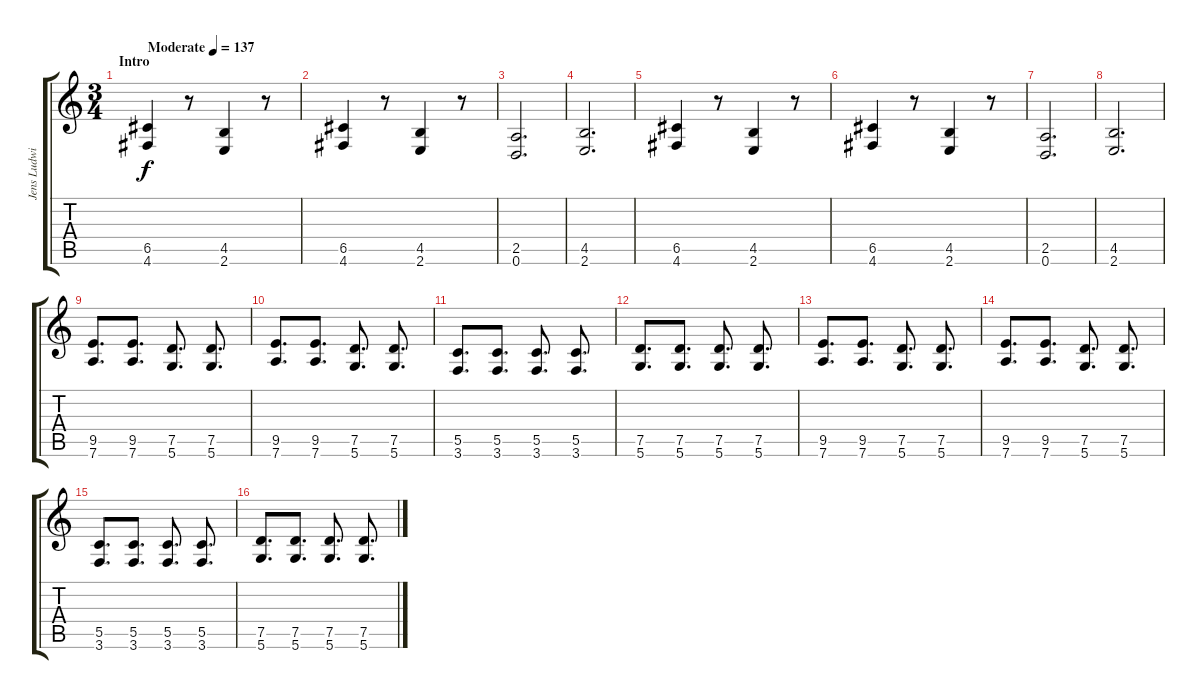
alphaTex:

\track ("Jens Ludwig - Lead guitar" "Jens Ludwi") {instrument distortionguitar}
\staff {score tabs}
\tuning (D4 A3 F3 C3 G2 D2) {hide}
\ts (3 4)
\section ("" "Intro")
\tempo (137 "Moderate")
\clef g2
\ks c
(6.5 4.6).4{dy f instrument distortionguitar} r.8 (4.5 2.6).4 r.8 |
(6.5 4.6).4 r.8 (4.5 2.6).4 r.8 |
(2.5 0.6).2{d} |
(4.5 2.6).2{d} |
(6.5 4.6).4 r.8 (4.5 2.6).4 r.8 |
(6.5 4.6).4 r.8 (4.5 2.6).4 r.8 |
(2.5 0.6).2{d} |
(4.5 2.6).2{d} |
(9.5 7.6).8{d} (9.5 7.6).8{d} (7.5 5.6).8{d} (7.5 5.6).8{d} |
(9.5 7.6).8{d} (9.5 7.6).8{d} (7.5 5.6).8{d} (7.5 5.6).8{d} |
(5.5 3.6).8{d} (5.5 3.6).8{d} (5.5 3.6).8{d} (5.5 3.6).8{d} |
(7.5 5.6).8{d} (7.5 5.6).8{d} (7.5 5.6).8{d} (7.5 5.6).8{d} |
(9.5 7.6).8{d} (9.5 7.6).8{d} (7.5 5.6).8{d} (7.5 5.6).8{d} |
(9.5 7.6).8{d} (9.5 7.6).8{d} (7.5 5.6).8{d} (7.5 5.6).8{d} |
(5.5 3.6).8{d} (5.5 3.6).8{d} (5.5 3.6).8{d} (5.5 3.6).8{d} |
(7.5 5.6).8{d} (7.5 5.6).8{d} (7.5 5.6).8{d} (7.5 5.6).8{d}
